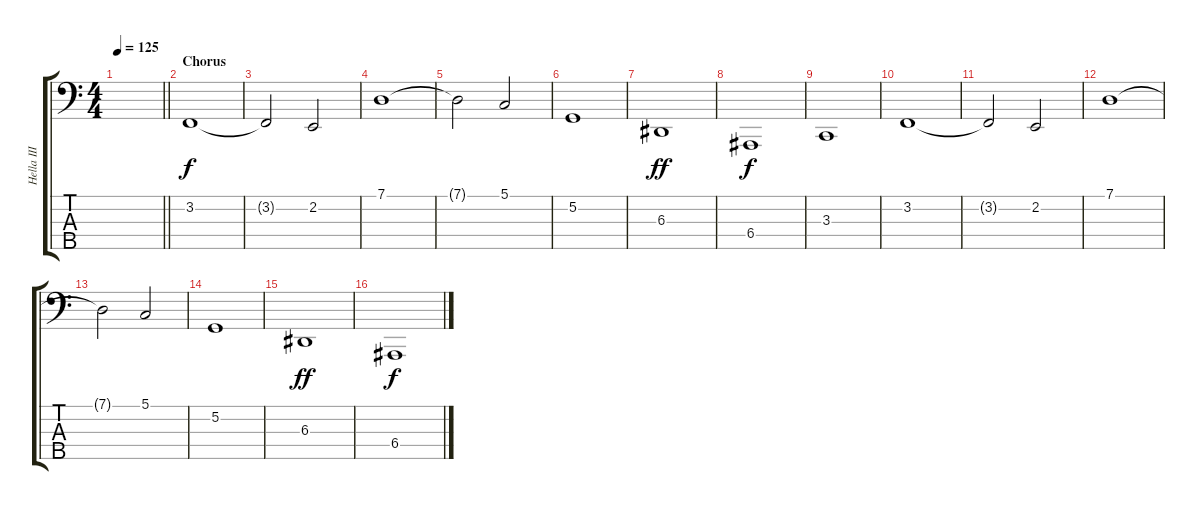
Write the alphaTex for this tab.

\track ("Hella III" "Hella III") {instrument lead2sawtooth}
\staff {score tabs}
\tuning (G2 D2 A1 E1 B0) {hide}
\ts (4 4)
\tempo 125
\clef f4
\barLineRight lightlight
\ks c
|
\section ("" "Chorus")
3.2.1{dy f} |
3.2{t}.2 2.2.2 |
7.1.1 |
7.1{t}.2 5.1.2 |
5.2.1 |
6.3.1{dy ff} |
6.4.1{dy f} |
3.3.1 |
3.2.1 |
3.2{t}.2 2.2.2 |
7.1.1 |
7.1{t}.2 5.1.2 |
5.2.1 |
6.3.1{dy ff} |
6.4.1{dy f}
